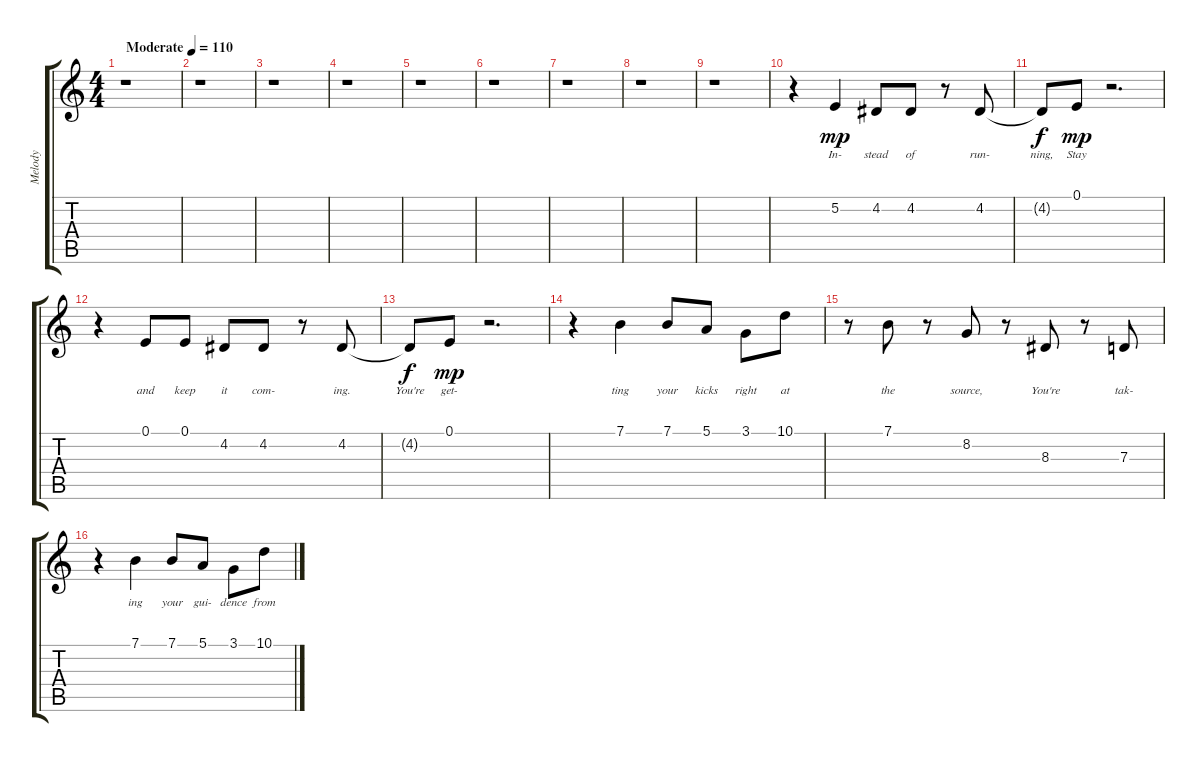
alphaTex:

\track ("Melody" "Melody") {instrument clarinet}
\staff {score tabs}
\tuning (E4 B3 G3 D3 A2 E2) {hide}
\ts (4 4)
\tempo (110 "Moderate")
\clef g2
\ks c
r.1{dy mp instrument clarinet} |
r.1 |
r.1 |
r.1 |
r.1 |
r.1 |
r.1 |
r.1 |
r.1 |
r.4 5.2.4{lyrics (0 "In-") lyrics (1 "") lyrics (2 "") lyrics (3 "") lyrics (4 "")} 4.2.8{lyrics (0 "stead") lyrics (1 "") lyrics (2 "") lyrics (3 "") lyrics (4 "")} 4.2.8{lyrics (0 "of") lyrics (1 "") lyrics (2 "") lyrics (3 "") lyrics (4 "")} r.8 4.2.8{lyrics (0 "run-") lyrics (1 "") lyrics (2 "") lyrics (3 "") lyrics (4 "")} |
4.2{t}.8{lyrics (0 "ning,") lyrics (1 "") lyrics (2 "") lyrics (3 "") lyrics (4 "") dy f} 0.1.8{lyrics (0 "Stay") lyrics (1 "") lyrics (2 "") lyrics (3 "") lyrics (4 "") dy mp} r.2{d} |
r.4 0.1.8{lyrics (0 "and") lyrics (1 "") lyrics (2 "") lyrics (3 "") lyrics (4 "")} 0.1.8{lyrics (0 "keep") lyrics (1 "") lyrics (2 "") lyrics (3 "") lyrics (4 "")} 4.2.8{lyrics (0 "it") lyrics (1 "") lyrics (2 "") lyrics (3 "") lyrics (4 "")} 4.2.8{lyrics (0 "com-") lyrics (1 "") lyrics (2 "") lyrics (3 "") lyrics (4 "")} r.8 4.2.8{lyrics (0 "ing.") lyrics (1 "") lyrics (2 "") lyrics (3 "") lyrics (4 "")} |
4.2{t}.8{lyrics (0 "You're") lyrics (1 "") lyrics (2 "") lyrics (3 "") lyrics (4 "") dy f} 0.1.8{lyrics (0 "get-") lyrics (1 "") lyrics (2 "") lyrics (3 "") lyrics (4 "") dy mp} r.2{d} |
r.4 7.1.4{lyrics (0 "ting") lyrics (1 "") lyrics (2 "") lyrics (3 "") lyrics (4 "")} 7.1.8{lyrics (0 "your") lyrics (1 "") lyrics (2 "") lyrics (3 "") lyrics (4 "")} 5.1.8{lyrics (0 "kicks") lyrics (1 "") lyrics (2 "") lyrics (3 "") lyrics (4 "")} 3.1.8{lyrics (0 "right") lyrics (1 "") lyrics (2 "") lyrics (3 "") lyrics (4 "")} 10.1.8{lyrics (0 "at") lyrics (1 "") lyrics (2 "") lyrics (3 "") lyrics (4 "")} |
r.8 7.1.8{lyrics (0 "the") lyrics (1 "") lyrics (2 "") lyrics (3 "") lyrics (4 "")} r.8 8.2.8{lyrics (0 "source,") lyrics (1 "") lyrics (2 "") lyrics (3 "") lyrics (4 "")} r.8 8.3.8{lyrics (0 "You're") lyrics (1 "") lyrics (2 "") lyrics (3 "") lyrics (4 "")} r.8 7.3.8{lyrics (0 "tak-") lyrics (1 "") lyrics (2 "") lyrics (3 "") lyrics (4 "")} |
r.4 7.1.4{lyrics (0 "ing") lyrics (1 "") lyrics (2 "") lyrics (3 "") lyrics (4 "")} 7.1.8{lyrics (0 "your") lyrics (1 "") lyrics (2 "") lyrics (3 "") lyrics (4 "")} 5.1.8{lyrics (0 "gui-") lyrics (1 "") lyrics (2 "") lyrics (3 "") lyrics (4 "")} 3.1.8{lyrics (0 "dence") lyrics (1 "") lyrics (2 "") lyrics (3 "") lyrics (4 "")} 10.1.8{lyrics (0 "from") lyrics (1 "") lyrics (2 "") lyrics (3 "") lyrics (4 "")}
